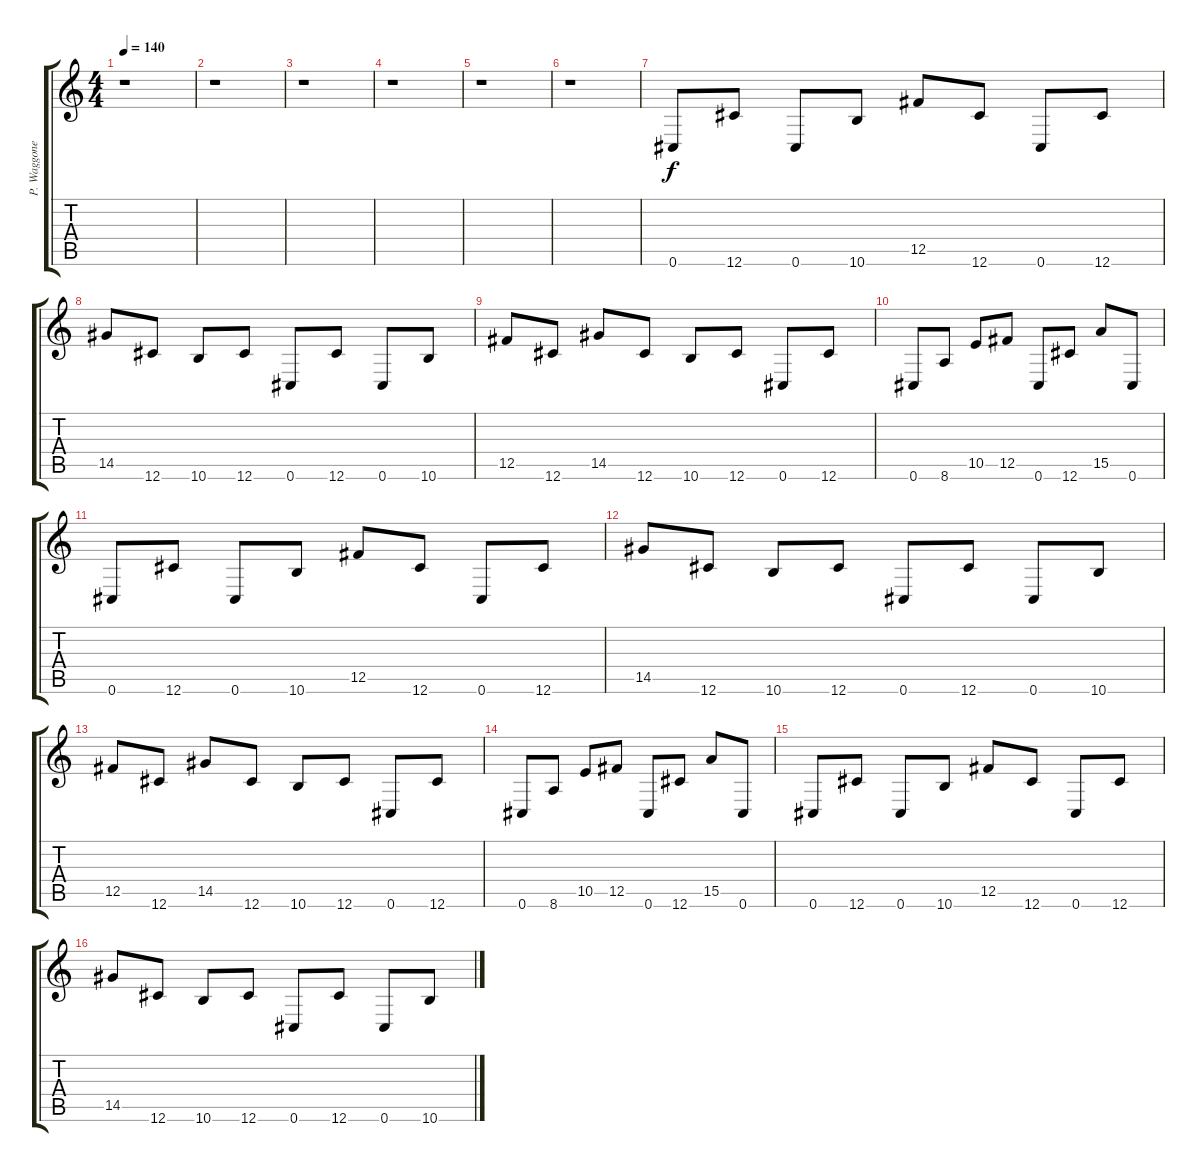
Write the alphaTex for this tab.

\track ("P. Waggoner Gtr." "P. Waggone") {instrument distortionguitar}
\staff {score tabs}
\tuning (Db4 Ab3 E3 B2 Gb2 Db2) {hide}
\ts (4 4)
\tempo 140
\clef g2
\ks c
r.1{dy f} |
r.1 |
r.1 |
r.1 |
r.1 |
r.1 |
0.6.8{volume 16} 12.6.8 0.6.8 10.6.8 12.5.8 12.6.8 0.6.8 12.6.8 |
14.5.8 12.6.8 10.6.8 12.6.8 0.6.8 12.6.8 0.6.8 10.6.8 |
12.5.8 12.6.8 14.5.8 12.6.8 10.6.8 12.6.8 0.6.8 12.6.8 |
0.6.8 8.6.8 10.5.8 12.5.8 0.6.8 12.6.8 15.5.8 0.6.8 |
0.6.8 12.6.8 0.6.8 10.6.8 12.5.8 12.6.8 0.6.8 12.6.8 |
14.5.8 12.6.8 10.6.8 12.6.8 0.6.8 12.6.8 0.6.8 10.6.8 |
12.5.8 12.6.8 14.5.8 12.6.8 10.6.8 12.6.8 0.6.8 12.6.8 |
0.6.8 8.6.8 10.5.8 12.5.8 0.6.8 12.6.8 15.5.8 0.6.8 |
0.6.8 12.6.8 0.6.8 10.6.8 12.5.8 12.6.8 0.6.8 12.6.8 |
14.5.8 12.6.8 10.6.8 12.6.8 0.6.8 12.6.8 0.6.8 10.6.8
